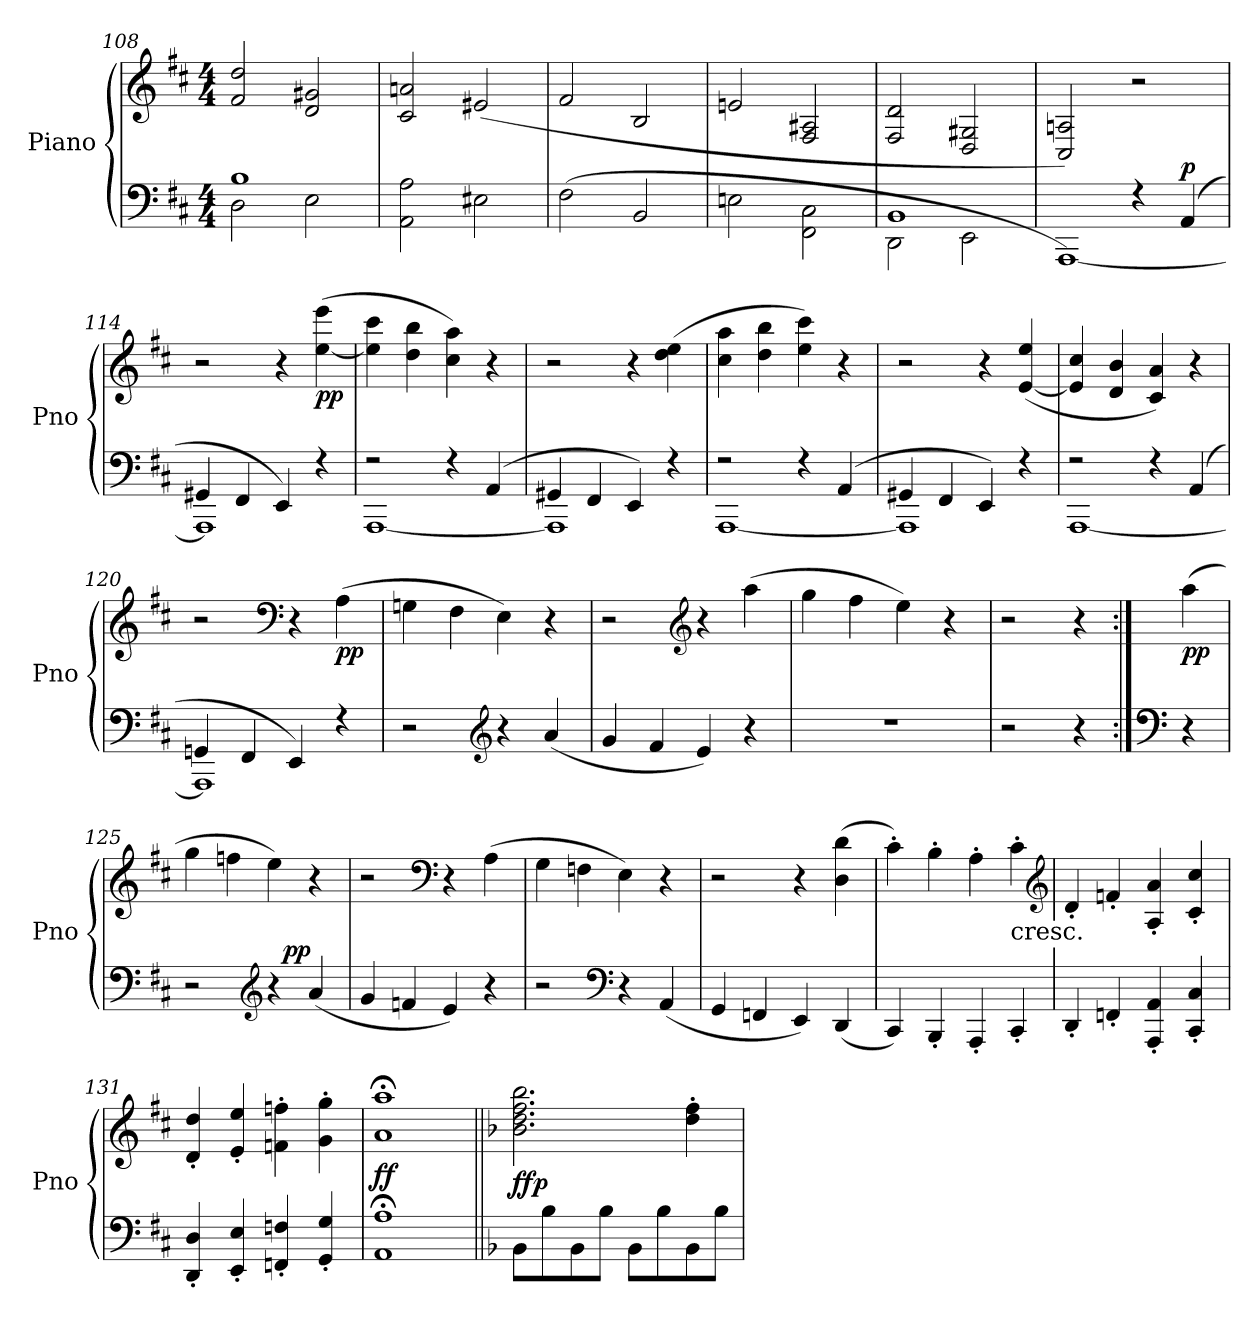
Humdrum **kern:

**kern	**kern	**dynam
*part1	*part1	*part1
*staff2	*staff1	*staff1/2
*I"Piano	*	*
*I'Pno	*	*
*clefF4	*clefG2	*
*k[f#c#]	*k[f#c#]	*
*D:	*D:	*
*M4/4	*M4/4	*
=108	=108	=108
*^	*	*
1B	2D	2f# 2dd	.
.	2E	2d 2g#X	.
*v	*v	*	*
=109	=109	=109
2AA 2A	2c# 2an	.
2E#X	(>2e#X	.
=110	=110	=110
(<2F#	2f#	.
2BB	2B	.
=111	=111	=111
2En	2en	.
2FF#\ 2C#\	2F#/ 2A#X/	.
=112	=112	=112
*^	*	*
1BB	2DD	2F#/ 2d/	.
.	2EE	2D/ 2G#X/	.
=113	=113	=113	=113
2ryy	[1AAA)	2C#/ 2An/)	.
4r	.	2r	.
!	!	!	!LO:DY:a=2
(>4AA/	.	.	p
=114	=114	=114	=114
4GG#X	1AAA]	2r	.
4FF#	.	.	.
4EE)	.	4r	.
!	!	!	!LO:DY:b
4r	.	([4ee 4eee	pp
=115	=115	=115	=115
2r	[1AAA	4ee] 4ccc#	.
.	.	4dd 4bb	.
4r	.	4cc# 4aa)	.
(4AA	.	4r	.
=116	=116	=116	=116
4GG#X	1AAA]	2r	.
4FF#	.	.	.
4EE)	.	4r	.
4r	.	(4dd 4ee	.
=117	=117	=117	=117
2r	[1AAA	4cc# 4aa	.
.	.	4dd 4bb	.
4r	.	4ee 4ccc#)	.
(4AA	.	4r	.
=118	=118	=118	=118
4GG#X	1AAA]	2r	.
4FF#	.	.	.
4EE)	.	4r	.
4r	.	(>[4e 4ee	.
=119	=119	=119	=119
2r	[1AAA	4e] 4cc#	.
.	.	4d 4b	.
4r	.	4c# 4a)	.
(4AA	.	4r	.
=120	=120	=120	=120
4GGn	1AAA]	2r	.
4FF#	.	.	.
*	*	*clefF4	*
4EE)	.	4r	.
!	!	!	!LO:DY:b
4r	.	(4A	pp
*v	*v	*	*
=121	=121	=121
2r	4Gn	.
.	4F#	.
*clefG2	*	*
4r	4E)	.
(4a	4r	.
=122	=122	=122
4g	2r	.
4f#	.	.
*	*clefG2	*
4e)	4r	.
4r	(4aa	.
=123	=123	=123
1r	4gg	.
.	4ff#	.
.	4ee)	.
.	4r	.
=124	=124	=124
2r	2r	.
4r	4r	.
=:|!	=:|!	=:|!
*clefF4	*	*
!	!	!LO:DY:b
4r	(4aa	pp
=125	=125	=125
2r	4gg	.
.	4ffn	.
*clefG2	*	*
4r	4ee)	.
!	!	!LO:DY:a=2:rj
(4a	4r	pp
=126	=126	=126
4g	2r	.
4fn	.	.
*	*clefF4	*
4e)	4r	.
4r	(4A	.
=127	=127	=127
2r	4G	.
.	4Fn	.
*clefF4	*	*
4r	4E)	.
(4AA	4r	.
=128	=128	=128
4GG	2r	.
4FFn	.	.
4EE)	4r	.
(4DD	(4D 4d	.
=129	=129	=129
4CC#)	4c#')	.
4BBB'	4B'	.
4AAA'	4A'	.
!	!LO:TX:c:t=cresc.	!
4CC#'	4c#'	.
*	*clefG2	*
=130	=130	=130
4DD'	4d'	.
4FFn'	4fn'	.
4AAA' 4AA'	4A' 4a'	.
4CC#' 4C#'	4c#' 4cc#'	.
=131	=131	=131
4DD' 4D'	4d' 4dd'	.
4EE' 4E'	4e' 4ee'	.
4FFn' 4Fn'	4fn' 4ffn'	.
4GG' 4G'	4g' 4gg'	.
=132	=132	=132
1AA;< 1A;<	1a;< 1aa;<	ff
=133||	=133||	=133||
*k[b-]	*k[b-]	*
8BB-L	2.b- 2.dd 2.ff 2.bb-	ffp
8B-	.	.
8BB-	.	.
8B-J	.	.
8BB-L	.	.
8B-	.	.
8BB-	4dd' 4ff'	.
8B-J	.	.
=	=	=
*-	*-	*-
